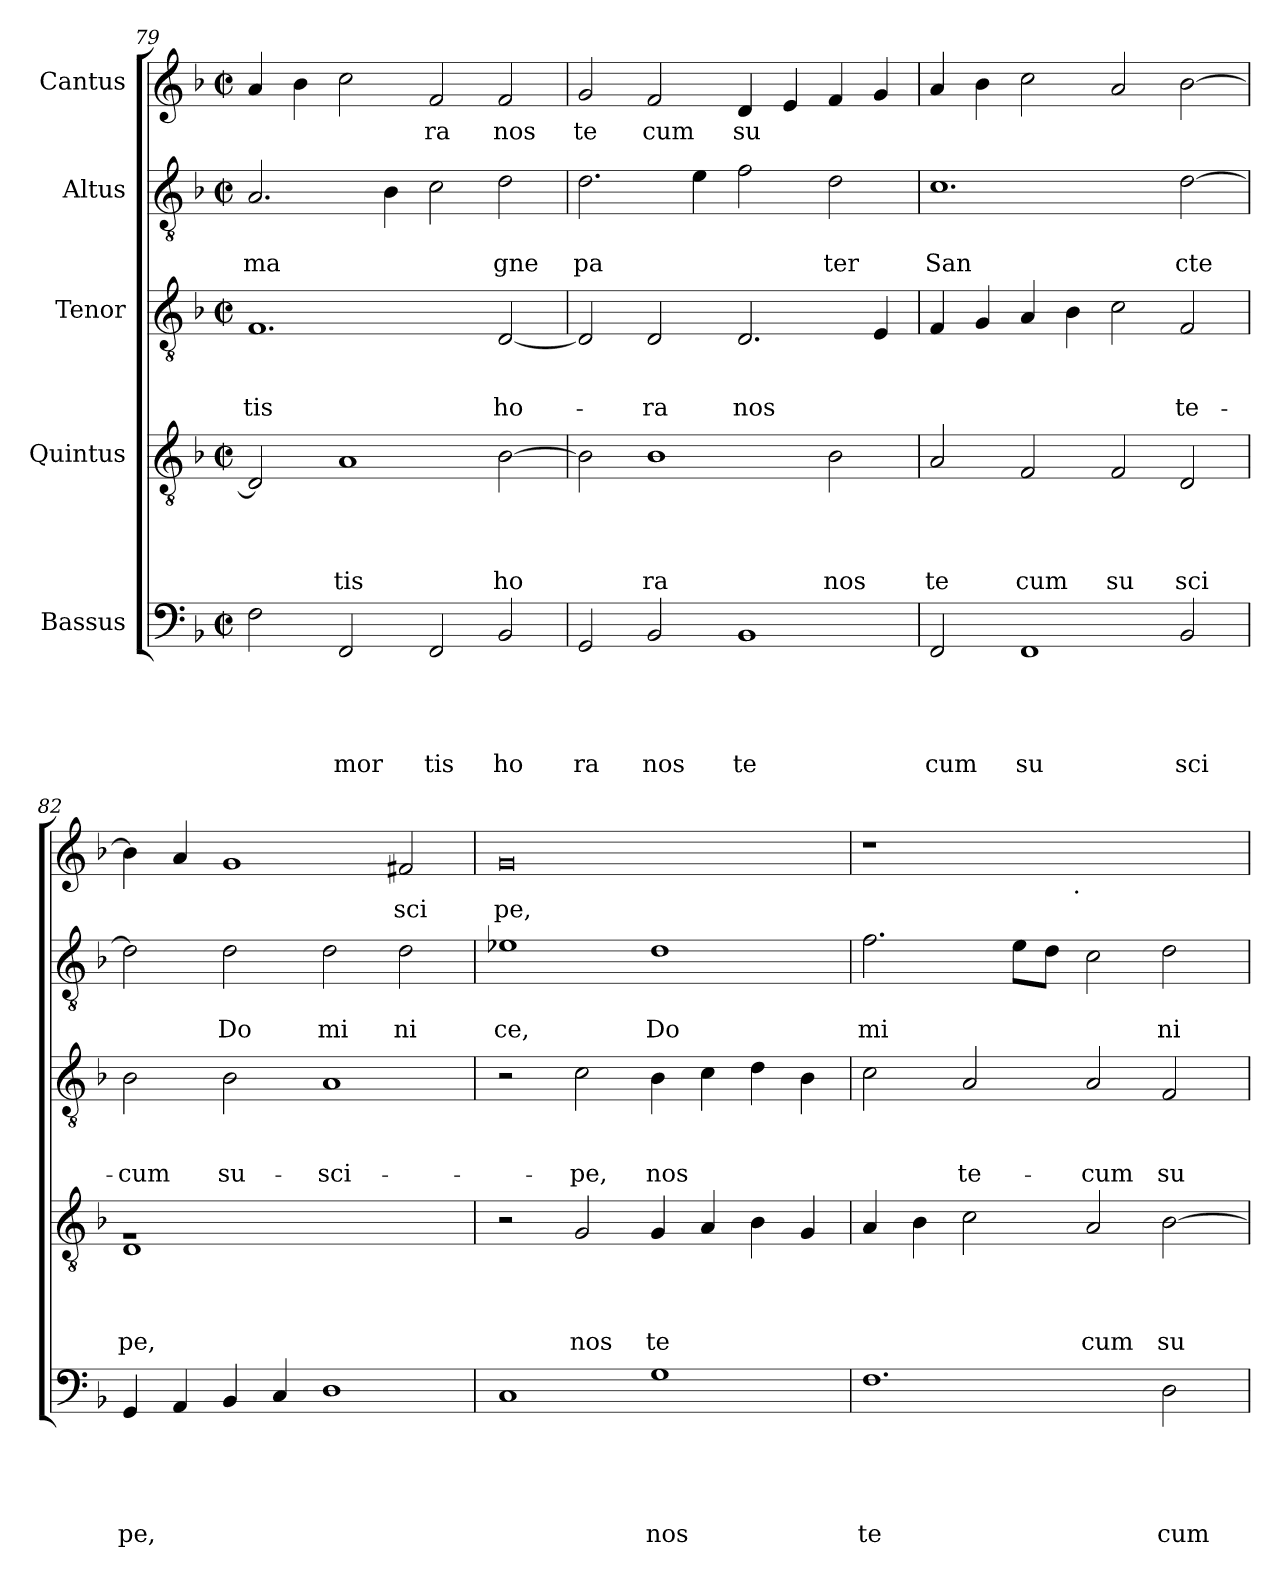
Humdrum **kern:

**kern	**text	**text	**text	**text	**text	**kern	**text	**text	**text	**text	**kern	**text	**text	**text	**kern	**text	**text	**kern	**text
*part5	*part5	*part5	*part5	*part5	*part5	*part4	*part4	*part4	*part4	*part4	*part3	*part3	*part3	*part3	*part2	*part2	*part2	*part1	*part1
*staff5	*staff5	*staff5	*staff5	*staff5	*staff5	*staff4	*staff4	*staff4	*staff4	*staff4	*staff3	*staff3	*staff3	*staff3	*staff2	*staff2	*staff2	*staff1	*staff1
*I"Bassus	*	*	*	*	*	*I"Quintus	*	*	*	*	*I"Tenor	*	*	*	*I"Altus	*	*	*I"Cantus	*
*clefF4	*	*	*	*	*	*clefGv2	*	*	*	*	*clefGv2	*	*	*	*clefGv2	*	*	*clefG2	*
*k[b-]	*	*	*	*	*	*k[b-]	*	*	*	*	*k[b-]	*	*	*	*k[b-]	*	*	*k[b-]	*
*F:	*	*	*	*	*	*F:	*	*	*	*	*F:	*	*	*	*F:	*	*	*F:	*
*M2/2	*	*	*	*	*	*M2/2	*	*	*	*	*M2/2	*	*	*	*M2/2	*	*	*M2/2	*
*met(c|)	*	*	*	*	*	*met(c|)	*	*	*	*	*met(c|)	*	*	*	*met(c|)	*	*	*met(c|)	*
=79	=79	=79	=79	=79	=79	=79	=79	=79	=79	=79	=79	=79	=79	=79	=79	=79	=79	=79	=79
!	!	!	!	!	!	!	!	!	!	!	!	!	!	!LO:LY:b	!	!	!LO:LY:b	!	!
2F\	.	.	.	.	.	2D/]	.	.	.	.	1.F	.	.	-tis	2.A/	.	ma	4a/	.
.	.	.	.	.	.	.	.	.	.	.	.	.	.	.	.	.	.	4b-\	.
!	!	!	!	!	!LO:LY:b	!	!	!	!	!LO:LY:b	!	!	!	!	!	!	!	!	!
2FF/	.	.	.	.	mor	1A	.	.	.	tis	.	.	.	.	.	.	.	2cc\	.
.	.	.	.	.	.	.	.	.	.	.	.	.	.	.	4B-\	.	.	.	.
!	!	!	!	!	!LO:LY:b	!	!	!	!	!	!	!	!	!	!	!	!	!	!LO:LY:b
2FF/	.	.	.	.	tis	.	.	.	.	.	.	.	.	.	2c\	.	.	2f/	ra
!	!	!	!	!	!LO:LY:b	!	!	!	!	!LO:LY:b	!	!	!	!LO:LY:b	!	!	!LO:LY:b	!	!LO:LY:b
2BB-/	.	.	.	.	ho	[>2B-\	.	.	.	ho	[<2D/	.	.	ho-	2d\	.	gne	2f/	nos
=80	=80	=80	=80	=80	=80	=80	=80	=80	=80	=80	=80	=80	=80	=80	=80	=80	=80	=80	=80
!	!	!	!	!	!LO:LY:b	!	!	!	!	!	!	!	!	!	!	!	!LO:LY:b	!	!LO:LY:b
2GG/	.	.	.	.	ra	2B-\]	.	.	.	.	2D/]	.	.	.	2.d\	.	pa	2g/	te
!	!	!	!	!	!LO:LY:b	!	!	!	!	!LO:LY:b	!	!	!	!LO:LY:b	!	!	!	!	!LO:LY:b
2BB-/	.	.	.	.	nos	1B-	.	.	.	ra	2D/	.	.	-ra	.	.	.	2f/	cum
.	.	.	.	.	.	.	.	.	.	.	.	.	.	.	4e\	.	.	.	.
!	!	!	!	!	!LO:LY:b	!	!	!	!	!	!	!	!	!LO:LY:b	!	!	!	!	!LO:LY:b
1BB-	.	.	.	.	te	.	.	.	.	.	2.D/	.	.	nos	2f\	.	.	4d/	su
.	.	.	.	.	.	.	.	.	.	.	.	.	.	.	.	.	.	4e/	.
!	!	!	!	!	!	!	!	!	!	!LO:LY:b	!	!	!	!	!	!	!LO:LY:b	!	!
.	.	.	.	.	.	2B-\	.	.	.	nos	.	.	.	.	2d\	.	ter	4f/	.
.	.	.	.	.	.	.	.	.	.	.	4E/	.	.	.	.	.	.	4g/	.
!!LO:PB:g=z
=81	=81	=81	=81	=81	=81	=81	=81	=81	=81	=81	=81	=81	=81	=81	=81	=81	=81	=81	=81
!	!	!	!	!	!LO:LY:b	!	!	!	!	!LO:LY:b	!	!	!	!	!	!	!LO:LY:b	!	!
2FF/	.	.	.	.	cum	2A/	.	.	.	te	4F/	.	.	.	1.c	.	San	4a/	.
.	.	.	.	.	.	.	.	.	.	.	4G/	.	.	.	.	.	.	4b-\	.
!	!	!	!	!	!LO:LY:b	!	!	!	!	!LO:LY:b	!	!	!	!	!	!	!	!	!
1FF	.	.	.	.	su	2F/	.	.	.	cum	4A/	.	.	.	.	.	.	2cc\	.
.	.	.	.	.	.	.	.	.	.	.	4B-\	.	.	.	.	.	.	.	.
!	!	!	!	!	!	!	!	!	!	!LO:LY:b	!	!	!	!	!	!	!	!	!
.	.	.	.	.	.	2F/	.	.	.	su	2c\	.	.	.	.	.	.	2a/	.
!	!	!	!	!	!LO:LY:b	!	!	!	!	!LO:LY:b	!	!	!	!LO:LY:b	!	!	!LO:LY:b	!	!
2BB-/	.	.	.	.	sci	2D/	.	.	.	sci	2F/	.	.	te-	[>2d\	.	cte	[>2b-\	.
=82	=82	=82	=82	=82	=82	=82	=82	=82	=82	=82	=82	=82	=82	=82	=82	=82	=82	=82	=82
!	!	!	!	!	!LO:LY:b	!	!	!	!	!LO:LY:b	!	!	!	!LO:LY:b	!	!	!	!	!
*	*	*	*	*	*	*^	*	*	*	*	*	*	*	*	*	*	*	*	*
4GG/	.	.	.	.	pe,	1D	1rA	.	.	.	pe,	2B-\	.	.	-cum	2d\]	.	.	4b-\]	.
4AA/	.	.	.	.	.	.	.	.	.	.	.	.	.	.	.	.	.	.	4a/	.
!	!	!	!	!	!	!	!	!	!	!	!	!	!	!	!LO:LY:b	!	!	!LO:LY:b	!	!
4BB-/	.	.	.	.	.	.	.	.	.	.	.	2B-\	.	.	su-	2d\	.	Do	1g	.
4C/	.	.	.	.	.	.	.	.	.	.	.	.	.	.	.	.	.	.	.	.
!	!	!	!	!	!	!	!	!	!	!	!	!	!	!	!LO:LY:b	!	!	!LO:LY:b	!	!
1D	.	.	.	.	.	1ryy	1ryy	.	.	.	.	1A	.	.	-sci-	2d\	.	mi	.	.
!	!	!	!	!	!	!	!	!	!	!	!	!	!	!	!	!	!	!LO:LY:b	!	!LO:LY:b
.	.	.	.	.	.	.	.	.	.	.	.	.	.	.	.	2d\	.	ni	2f#/	sci
*	*	*	*	*	*	*v	*v	*	*	*	*	*	*	*	*	*	*	*	*	*
=83	=83	=83	=83	=83	=83	=83	=83	=83	=83	=83	=83	=83	=83	=83	=83	=83	=83	=83	=83
!	!	!	!	!	!	!	!	!	!	!	!	!	!	!	!	!	!LO:LY:b	!	!LO:LY:b
1C	.	.	.	.	.	2r	.	.	.	.	2r	.	.	.	1e-X	.	ce,	0g	pe,
!	!	!	!	!	!	!	!	!	!	!LO:LY:b	!	!	!	!LO:LY:b	!	!	!	!	!
.	.	.	.	.	.	2G/	.	.	.	nos	2c\	.	.	-pe,	.	.	.	.	.
!	!	!	!	!	!LO:LY:b	!	!	!	!	!LO:LY:b	!	!	!	!LO:LY:b	!	!	!LO:LY:b	!	!
1G	.	.	.	.	nos	4G/	.	.	.	te	4B-\	.	.	nos	1d	.	Do	.	.
.	.	.	.	.	.	4A/	.	.	.	.	4c\	.	.	.	.	.	.	.	.
.	.	.	.	.	.	4B-\	.	.	.	.	4d\	.	.	.	.	.	.	.	.
.	.	.	.	.	.	4G/	.	.	.	.	4B-\	.	.	.	.	.	.	.	.
=84	=84	=84	=84	=84	=84	=84	=84	=84	=84	=84	=84	=84	=84	=84	=84	=84	=84	=84	=84
!	!	!	!	!	!LO:LY:b	!	!	!	!	!	!	!	!	!	!	!	!LO:LY:b	!	!
*	*	*	*	*	*	*	*	*	*	*	*	*	*	*	*	*	*	*^	*
1.F	.	.	.	.	te	4A/	.	.	.	.	2c\	.	.	.	2.f\	.	mi	1r	2ryy	.
.	.	.	.	.	.	4B-\	.	.	.	.	.	.	.	.	.	.	.	.	.	.
!	!	!	!	!	!	!	!	!	!	!	!	!	!	!LO:LY:b	!	!	!	!	!	!
.	.	.	.	.	.	2c\	.	.	.	.	2A/	.	.	te-	.	.	.	.	4...ryy	.
.	.	.	.	.	.	.	.	.	.	.	.	.	.	.	8e\L	.	.	.	.	.
.	.	.	.	.	.	.	.	.	.	.	.	.	.	.	8d\J	.	.	.	.	.
!	!	!	!	!	!	!	!	!	!	!	!	!	!	!	!	!	!	!	!LO:TX:b:t=.	!
.	.	.	.	.	.	.	.	.	.	.	.	.	.	.	.	.	.	.	1ryy	.
!	!	!	!	!	!	!	!	!	!	!LO:LY:b	!	!	!	!LO:LY:b	!	!	!	!	!	!
.	.	.	.	.	.	2A/	.	.	.	cum	2A/	.	.	-cum	2c\	.	.	1ryy	.	.
!	!	!	!	!	!LO:LY:b	!	!	!	!	!LO:LY:b	!	!	!	!LO:LY:b	!	!	!LO:LY:b	!	!	!
2D\	.	.	.	.	cum	[>2B-\	.	.	.	su	2F/	.	.	su-	2d\	.	ni	.	.	.
.	.	.	.	.	.	.	.	.	.	.	.	.	.	.	.	.	.	.	32ryy	.
*	*	*	*	*	*	*	*	*	*	*	*	*	*	*	*	*	*	*v	*v	*
=	=	=	=	=	=	=	=	=	=	=	=	=	=	=	=	=	=	=	=
*-	*-	*-	*-	*-	*-	*-	*-	*-	*-	*-	*-	*-	*-	*-	*-	*-	*-	*-	*-
